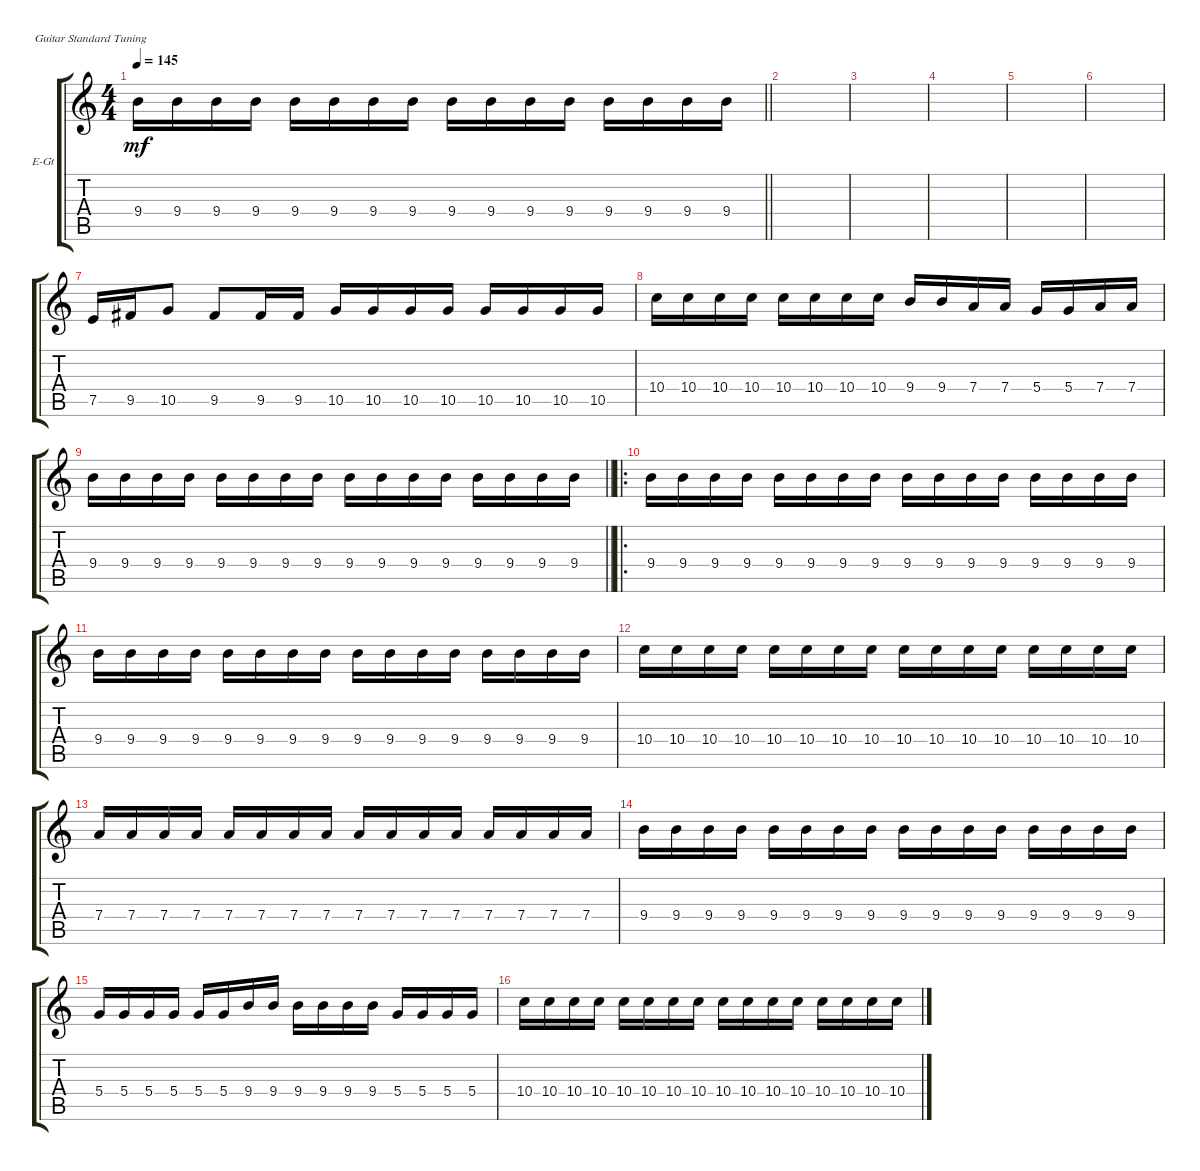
\defaultSystemsLayout 4
\bracketExtendMode groupsimilarinstruments
\firstSystemTrackNameOrientation horizontal
\otherSystemsTrackNameOrientation horizontal
\track ("Electric Guitar" "E-Gt") {instrument distortionguitar}
\staff {score tabs}
\tuning (E4 B3 G3 D3 A2 E2)
\ts (4 4)
\tempo 145
\clef g2
\scale
0.333333
\barLineRight lightlight
\ks c
9.4.16{dy mf} 9.4.16 9.4.16 9.4.16 9.4.16 9.4.16 9.4.16 9.4.16 9.4.16 9.4.16 9.4.16 9.4.16 9.4.16 9.4.16 9.4.16 9.4.16 |
\scale
0.333333 |
\scale
0.333333 |
\scale
0.333333 |
\scale
0.333333 |
\scale
0.333333 |
\scale
0.333333 7.5.16 9.5.16 10.5.8 9.5.8 9.5.16 9.5.16 10.5.16 10.5.16 10.5.16 10.5.16 10.5.16 10.5.16 10.5.16 10.5.16 |
\scale
0.333333 10.4.16 10.4.16 10.4.16 10.4.16 10.4.16 10.4.16 10.4.16 10.4.16 9.4.16 9.4.16 7.4.16 7.4.16 5.4.16 5.4.16 7.4.16 7.4.16 |
\scale
0.333333
\barLineRight lightlight
9.4.16 9.4.16 9.4.16 9.4.16 9.4.16 9.4.16 9.4.16 9.4.16 9.4.16 9.4.16 9.4.16 9.4.16 9.4.16 9.4.16 9.4.16 9.4.16 |
\ro
\scale
0.333333 9.4.16 9.4.16 9.4.16 9.4.16 9.4.16 9.4.16 9.4.16 9.4.16 9.4.16 9.4.16 9.4.16 9.4.16 9.4.16 9.4.16 9.4.16 9.4.16 |
\scale
0.333333 9.4.16 9.4.16 9.4.16 9.4.16 9.4.16 9.4.16 9.4.16 9.4.16 9.4.16 9.4.16 9.4.16 9.4.16 9.4.16 9.4.16 9.4.16 9.4.16 |
\scale
0.333333 10.4.16 10.4.16 10.4.16 10.4.16 10.4.16 10.4.16 10.4.16 10.4.16 10.4.16 10.4.16 10.4.16 10.4.16 10.4.16 10.4.16 10.4.16 10.4.16 |
\scale
0.333333 7.4.16 7.4.16 7.4.16 7.4.16 7.4.16 7.4.16 7.4.16 7.4.16 7.4.16 7.4.16 7.4.16 7.4.16 7.4.16 7.4.16 7.4.16 7.4.16 |
\scale
0.333333 9.4.16 9.4.16 9.4.16 9.4.16 9.4.16 9.4.16 9.4.16 9.4.16 9.4.16 9.4.16 9.4.16 9.4.16 9.4.16 9.4.16 9.4.16 9.4.16 |
\scale
0.333333 5.4.16 5.4.16 5.4.16 5.4.16 5.4.16 5.4.16 9.4.16 9.4.16 9.4.16 9.4.16 9.4.16 9.4.16 5.4.16 5.4.16 5.4.16 5.4.16 |
\scale
0.333333 10.4.16 10.4.16 10.4.16 10.4.16 10.4.16 10.4.16 10.4.16 10.4.16 10.4.16 10.4.16 10.4.16 10.4.16 10.4.16 10.4.16 10.4.16 10.4.16
